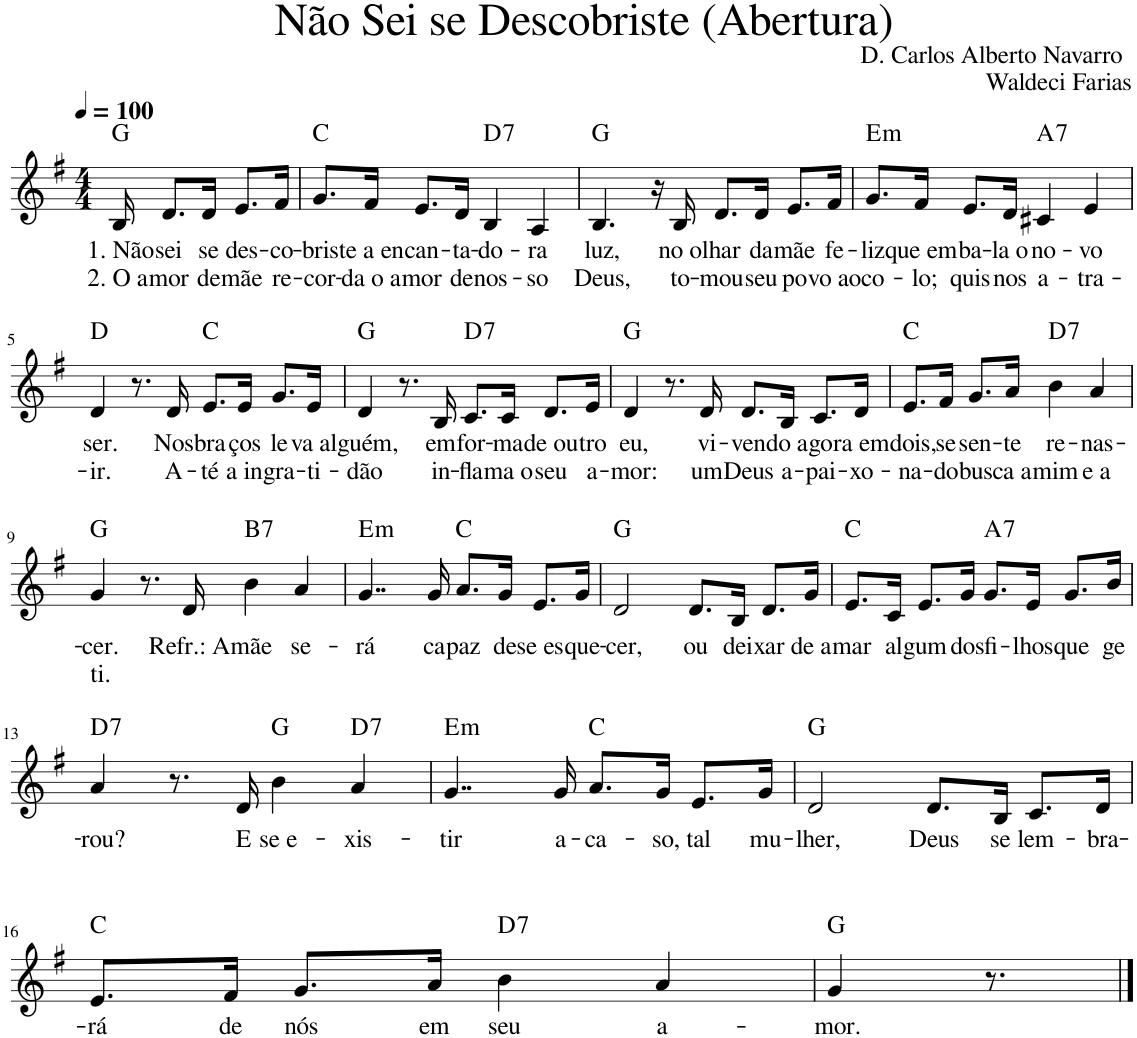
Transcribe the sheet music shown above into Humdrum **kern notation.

**kern	**text	**text	**harte
*part1	*part1	*part1	*part1
*staff1	*staff1	*staff1	*
*I"Voz	*	*	*
*I'Vo.	*	*	*
!!LO:PB:g=z
*clefG2	*	*	*
*k[f#]	*	*	*
*M4/4	*	*	*
*MM100	*	*	*
=1	=1	=1	=1
!LO:TX:a:t=Não Sei se Descobriste (Abertura)	!	!	!
!LO:TX:a:t=D. Carlos Alberto Navarro	!	!	!
!LO:TX:a:t=Waldeci Farias	!	!	!
!	!LO:LY:b	!LO:LY:b	!
16B/	1. Não	2. O a-	G:maj
!	!LO:LY:b	!LO:LY:b	!
8.d/L	sei	-mor	.
!	!LO:LY:b	!LO:LY:b	!
16d/Jk	se	de	.
!	!LO:LY:b	!LO:LY:b	!
8.e/L	des-	mãe	.
!	!LO:LY:b	!LO:LY:b	!
16f#/Jk	-co-	re-	.
=2	=2	=2	=2
!	!LO:LY:b	!LO:LY:b	!
8.g/L	-bris-	-cor-	C:maj
!	!LO:LY:b	!LO:LY:b	!
16f#/Jk	-te a en-	-da o a-	.
!	!LO:LY:b	!LO:LY:b	!
8.e/L	-can-	-mor	.
!	!LO:LY:b	!LO:LY:b	!
16d/Jk	-ta-	de	.
!	!LO:LY:b	!LO:LY:b	!LO:H:kt=7
4B/	-do-	nos-	D:7
!	!LO:LY:b	!LO:LY:b	!
4A/	-ra	-so	.
=3	=3	=3	=3
!	!LO:LY:b	!LO:LY:b	!
4.B/	luz,	Deus,	G:maj
16r	.	.	.
!	!LO:LY:b	!LO:LY:b	!
16B/	no o-	to-	.
!	!LO:LY:b	!LO:LY:b	!
8.d/L	-lhar	-mou	.
!	!LO:LY:b	!LO:LY:b	!
16d/Jk	da	seu	.
!	!LO:LY:b	!LO:LY:b	!
8.e/L	mãe	po-	.
!	!LO:LY:b	!LO:LY:b	!
16f#/Jk	fe-	-vo ao	.
=4	=4	=4	=4
!	!LO:LY:b	!LO:LY:b	!LO:H:kt=m
8.g/L	-liz	co-	E:min
!	!LO:LY:b	!LO:LY:b	!
16f#/Jk	que em-	-lo;	.
!	!LO:LY:b	!LO:LY:b	!
8.e/L	-ba-	quis	.
!	!LO:LY:b	!LO:LY:b	!
16d/Jk	-la o	nos	.
!	!LO:LY:b	!LO:LY:b	!LO:H:kt=7
4c#X/	no-	a-	A:7
!	!LO:LY:b	!LO:LY:b	!
4e/	-vo	-tra-	.
!!LO:LB:g=z
=5	=5	=5	=5
!	!LO:LY:b	!LO:LY:b	!
4d/	ser.	-ir.	D:maj
8.r	.	.	.
!	!LO:LY:b	!LO:LY:b	!
16d/	Nos	A-	.
!	!LO:LY:b	!LO:LY:b	!
8.e/L	bra-	-té	C:maj
!	!LO:LY:b	!LO:LY:b	!
16e/Jk	-ços	a in-	.
!	!LO:LY:b	!LO:LY:b	!
8.g/L	le-	-gra-	.
!	!LO:LY:b	!LO:LY:b	!
16e/Jk	-va al-	-ti-	.
=6	=6	=6	=6
!	!LO:LY:b	!LO:LY:b	!
4d/	-guém,	-dão	G:maj
8.r	.	.	.
!	!LO:LY:b	!LO:LY:b	!
16B/	em	in-	.
!	!LO:LY:b	!LO:LY:b	!LO:H:kt=7
8.c/L	for-	-fla-	D:7
!	!LO:LY:b	!LO:LY:b	!
16c/Jk	-ma	-ma o	.
!	!LO:LY:b	!LO:LY:b	!
8.d/L	de ou-	seu	.
!	!LO:LY:b	!LO:LY:b	!
16e/Jk	-tro	a-	.
=7	=7	=7	=7
!	!LO:LY:b	!LO:LY:b	!
4d/	eu,	-mor:	G:maj
8.r	.	.	.
!	!LO:LY:b	!LO:LY:b	!
16d/	vi-	um	.
!	!LO:LY:b	!LO:LY:b	!
8.d/L	-ven-	Deus	.
!	!LO:LY:b	!LO:LY:b	!
16B/Jk	-do a-	a-	.
!	!LO:LY:b	!LO:LY:b	!
8.c/L	-go-	-pai-	.
!	!LO:LY:b	!LO:LY:b	!
16d/Jk	-ra em	-xo-	.
=8	=8	=8	=8
!	!LO:LY:b	!LO:LY:b	!
8.e/L	dois,	-na-	C:maj
!	!LO:LY:b	!LO:LY:b	!
16f#/Jk	se	-do	.
!	!LO:LY:b	!LO:LY:b	!
8.g/L	sen-	bus-	.
!	!LO:LY:b	!LO:LY:b	!
16a/Jk	-te	-ca a	.
!	!LO:LY:b	!LO:LY:b	!LO:H:kt=7
4b\	re-	mim	D:7
!	!LO:LY:b	!LO:LY:b	!
4a/	-nas-	e a	.
!!LO:LB:g=z
=9	=9	=9	=9
!	!LO:LY:b	!LO:LY:b	!
4g/	-cer.	ti.	G:maj
8.r	.	.	.
!	!LO:LY:b	!	!
16d/	Refr.: A	.	.
!	!LO:LY:b	!	!LO:H:kt=7
4b\	mãe	.	B:7
!	!LO:LY:b	!	!
4a/	se-	.	.
=10	=10	=10	=10
!	!LO:LY:b	!	!LO:H:kt=m
4..g/	-rá	.	E:min
!	!LO:LY:b	!	!
16g/	ca-	.	.
!	!LO:LY:b	!	!
8.a/L	-paz	.	C:maj
!	!LO:LY:b	!	!
16g/Jk	de	.	.
!	!LO:LY:b	!	!
8.e/L	se es-	.	.
!	!LO:LY:b	!	!
16g/Jk	-que-	.	.
=11	=11	=11	=11
!	!LO:LY:b	!	!
2d/	-cer,	.	G:maj
!	!LO:LY:b	!	!
8.d/L	ou	.	.
!	!LO:LY:b	!	!
16B/Jk	dei-	.	.
!	!LO:LY:b	!	!
8.d/L	-xar	.	.
!	!LO:LY:b	!	!
16g/Jk	de a-	.	.
=12	=12	=12	=12
!	!LO:LY:b	!	!
8.e/L	-mar	.	C:maj
!	!LO:LY:b	!	!
16c/Jk	al-	.	.
!	!LO:LY:b	!	!
8.e/L	-gum	.	.
!	!LO:LY:b	!	!
16g/Jk	dos	.	.
!	!LO:LY:b	!	!LO:H:kt=7
8.g/L	fi-	.	A:7
!	!LO:LY:b	!	!
16e/Jk	-lhos	.	.
!	!LO:LY:b	!	!
8.g/L	que	.	.
!	!LO:LY:b	!	!
16b/Jk	ge-	.	.
!!LO:LB:g=z
=13	=13	=13	=13
!	!LO:LY:b	!	!LO:H:kt=7
4a/	-rou?	.	D:7
8.r	.	.	.
!	!LO:LY:b	!	!
16d/	E	.	.
!	!LO:LY:b	!	!
4b\	se e-	.	G:maj
!	!LO:LY:b	!	!LO:H:kt=7
4a/	-xis-	.	D:7
=14	=14	=14	=14
!	!LO:LY:b	!	!LO:H:kt=m
4..g/	-tir	.	E:min
!	!LO:LY:b	!	!
16g/	a-	.	.
!	!LO:LY:b	!	!
8.a/L	-ca-	.	C:maj
!	!LO:LY:b	!	!
16g/Jk	-so,	.	.
!	!LO:LY:b	!	!
8.e/L	tal	.	.
!	!LO:LY:b	!	!
16g/Jk	mu-	.	.
=15	=15	=15	=15
!	!LO:LY:b	!	!
2d/	-lher,	.	G:maj
!	!LO:LY:b	!	!
8.d/L	Deus	.	.
!	!LO:LY:b	!	!
16B/Jk	se	.	.
!	!LO:LY:b	!	!
8.c/L	lem-	.	.
!	!LO:LY:b	!	!
16d/Jk	-bra-	.	.
!!LO:LB:g=z
=16	=16	=16	=16
!	!LO:LY:b	!	!
8.e/L	-rá	.	C:maj
!	!LO:LY:b	!	!
16f#/Jk	de	.	.
!	!LO:LY:b	!	!
8.g/L	nós	.	.
!	!LO:LY:b	!	!
16a/Jk	em	.	.
!	!LO:LY:b	!	!LO:H:kt=7
4b\	seu	.	D:7
!	!LO:LY:b	!	!
4a/	a-	.	.
=17	=17	=17	=17
!	!LO:LY:b	!	!
4g/	-mor.	.	G:maj
8.r	.	.	.
==	==	==	==
*-	*-	*-	*-
